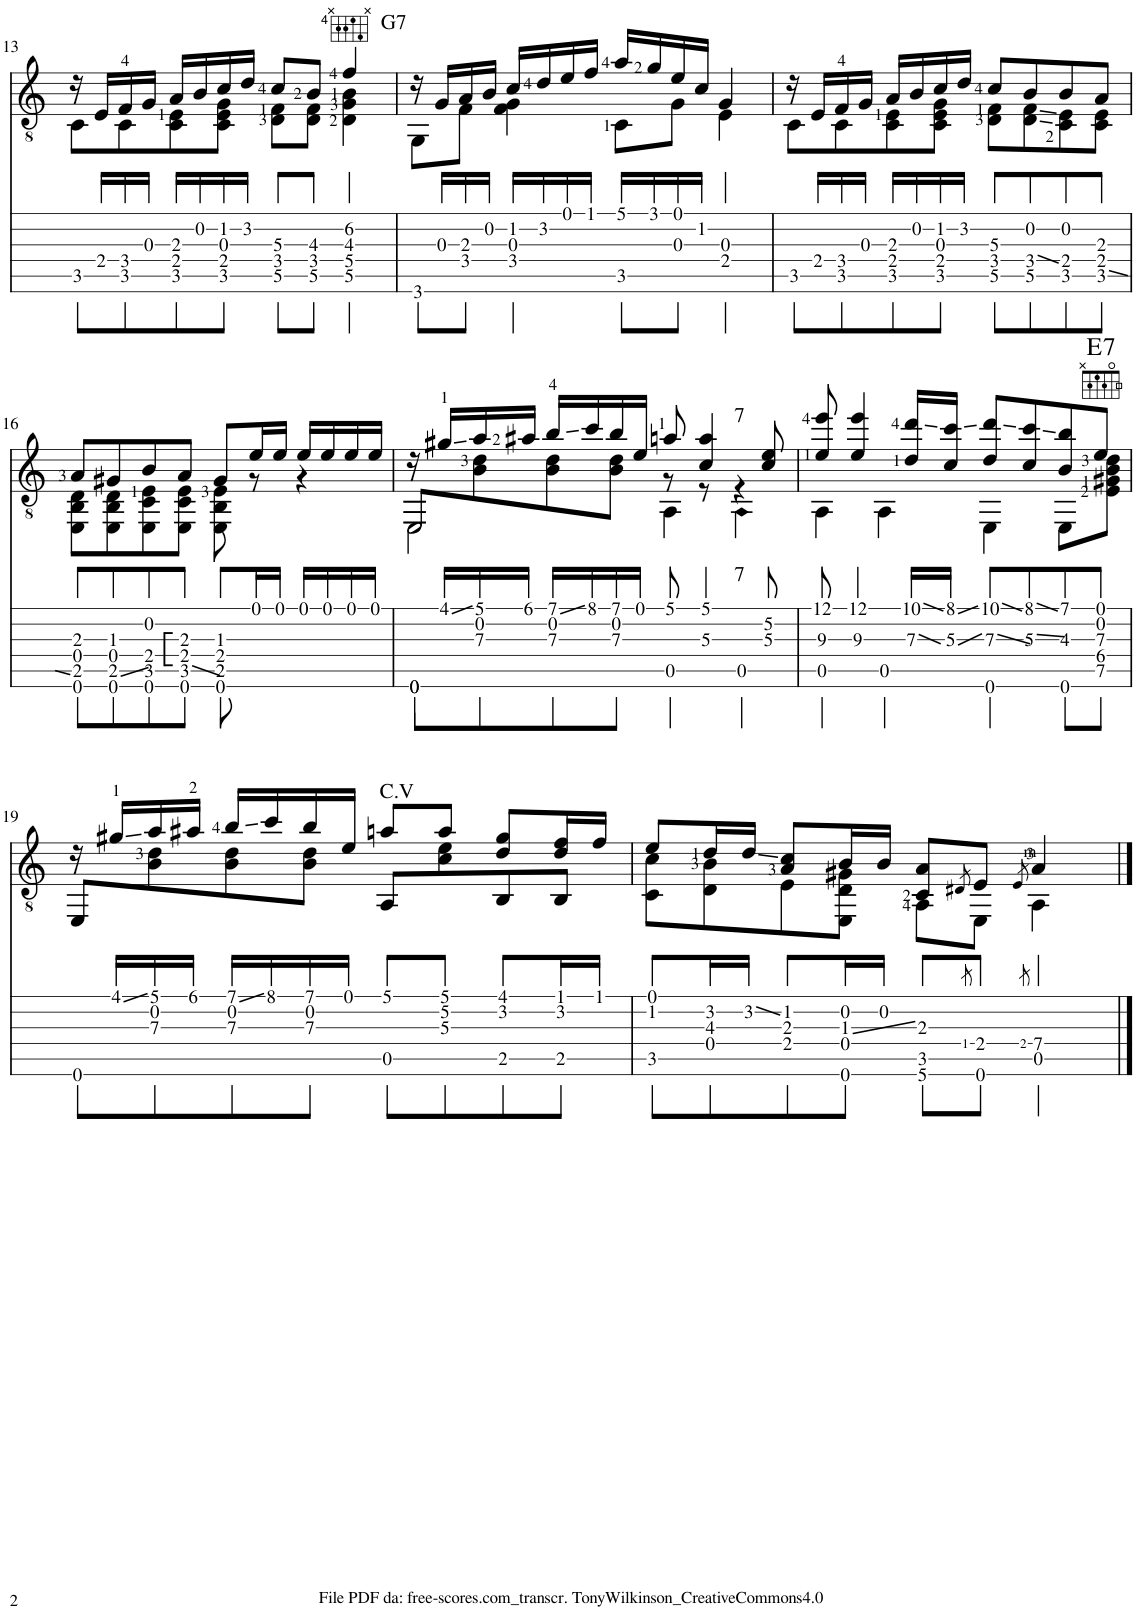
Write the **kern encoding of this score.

**kern	**kern	**harte
*part2	*part1	*part1
*staff2	*staff1	*
*I"Chitarra classica (Intavolatura)	*I"Guitar	*
!!LO:PB:g=z
*	*clefGv2	*
*k[]	*k[]	*
*M4/4	*M4/4	*
=13	=13	=13
*^	*^	*
16r	8C\L	16r	8C\L	.
16E/LL	.	16E/LL	.	.
16F/	8C\	16F/	8C\	.
16G/JJ	.	16G/JJ	.	.
16A/LL	8C\ 8E\	16A/LL	8C\ 8E\	.
16B/	.	16B/	.	.
16c/	8C\ 8E\ 8G\J	16c/	8C\ 8E\ 8G\J	.
16d/JJ	.	16d/JJ	.	.
8c/L	8D\ 8F\L	8c/L	8D\ 8F\L	.
8B/J	8D\ 8F\J	8B/J	8D\ 8F\J	.
!	!	!LO:TX:a:t=G7	!	!
4f/	4D\ 4G\ 4B\	4f/	4D\ 4G\ 4B\	.
=14	=14	=14	=14	=14
16r	8GG\L	16r	8GG\L	.
16G/LL	.	16G/LL	.	.
16A/	8F\J	16A/	8F\J	.
16B/JJ	.	16B/JJ	.	.
16c/LL	4F\ 4G\	16c/LL	4F\ 4G\	.
16d/	.	16d/	.	.
16e/	.	16e/	.	.
16f/JJ	.	16f/JJ	.	.
16a/LL	8C\L	16a/LL	8C\L	.
16g/	.	16g/	.	.
16e/	8G\J	16e/	8G\J	.
16c/JJ	.	16c/JJ	.	.
4G/	4E\	4G/	4E\	.
=15	=15	=15	=15	=15
16r	8C\L	16r	8C\L	.
16E/LL	.	16E/LL	.	.
16F/	8C\	16F/	8C\	.
16G/JJ	.	16G/JJ	.	.
16A/LL	8C\ 8E\	16A/LL	8C\ 8E\	.
16B/	.	16B/	.	.
16c/	8C\ 8E\ 8G\J	16c/	8C\ 8E\ 8G\J	.
16d/JJ	.	16d/JJ	.	.
8c/L	8D\ 8F\L	8c/L	8D\ 8F\L	.
8B/	8D\ 8F\	8B/	8D\ 8F\	.
8B/	8C\ 8E\	8B/	8C\ 8E\	.
8A/J	8C\ 8E\J	8A/J	8C\ 8E\J	.
!!LO:LB:g=z	!!
=16	=16	=16	=16	=16
8A/L	8EE\ 8BB\ 8D\L	8A/L	8EE\ 8BB\ 8D\L	.
8G#X/	8EE\ 8BB\ 8D\	8G#X/	8EE\ 8BB\ 8D\	.
8B/	8EE\ 8C\ 8E\	8B/	8EE\ 8C\ 8E\	.
8A/J	8EE\ 8C\ 8E\J	8A/J	8EE\ 8C\ 8E\J	.
8G#/L	8EE\ 8BB\ 8E\	8G#/L	8EE\ 8BB\ 8E\	.
16e/L	8r	16e/L	8r	.
16e/JJ	.	16e/JJ	.	.
16e/LL	4r	16e/LL	4r	.
16e/	.	16e/	.	.
16e/	.	16e/	.	.
16e/JJ	.	16e/JJ	.	.
=17	=17	=17	=17	=17
!	!LO:N:head=open	!	!LO:N:head=open	!
*	*^	*	*^	*
16r	8EE\L	2EE\	16r	8EE/L	2EE\	.
16g#X/LL	.	.	16g#X/LL	.	.	.
16a/	8d\ 8B\	.	16a/	8B\ 8d\	.	.
16a#X/JJ	.	.	16a#X/JJ	.	.	.
16b/LL	8d\ 8B\	.	16b/LL	8B\ 8d\	.	.
16cc/	.	.	16cc/	.	.	.
16b/	8d\ 8B\J	.	16b/	8B\ 8d\J	.	.
16e/JJ	.	.	16e/JJ	.	.	.
8an/	8r	4AA\	8an/	8r	4AA\	.
4c/ 4a/	8r	.	4c/ 4a/	8r	.	.
!	!	!	!	!LO:TX:a:t=7	!	!
!	!LO:TX:a:t=7	!	!	!	!	!
.	4r	4AA\	.	4r	4AA\	.
8c/ 8e/	.	.	8c/ 8e/	.	.	.
*	*v	*v	*	*	*	*
*	*	*	*v	*v	*
=18	=18	=18	=18	=18
8e/ 8ee/	4AA\	8e/ 8ee/	4AA\	.
4e/ 4ee/	.	4e/ 4ee/	.	.
.	4AA\	.	4AA\	.
16d/ 16dd/LL	.	16d/ 16dd/LL	.	.
16c/ 16cc/JJ	.	16c/ 16cc/JJ	.	.
8d/ 8dd/L	4EE\	8d/ 8dd/L	4EE\	.
8c/ 8cc/	.	8c/ 8cc/	.	.
8B/ 8b/	8EE\L	8B/ 8b/	8EE\L	.
!	!	!	!	!LO:H:kt=7
8e/J	8E\ 8G#X\ 8d\ 8B\J	8e/J	8E\ 8G#X\ 8B\ 8d\J	E:7
!!LO:LB:g=z	!!
=19	=19	=19	=19	=19
16r	8EE\L	16r	8EE/L	.
16g#X/LL	.	16g#X/LL	.	.
16a/	8d\ 8B\	16a/	8B\ 8d\	.
16a#X/JJ	.	16a#X/JJ	.	.
16b/LL	8d\ 8B\	16b/LL	8B\ 8d\	.
16cc/	.	16cc/	.	.
16b/	8d\ 8B\J	16b/	8B\ 8d\J	.
16e/JJ	.	16e/JJ	.	.
!	!	!LO:TX:a:t=C.V	!	!
8an/L	8AA\L	8an/L	8AA/L	.
8a/J	8c\ 8e\	8a/J	8c\ 8e\	.
8d/ 8g#/L	8BB\	8d/ 8g#/L	8BB/	.
16d/ 16f/L	8BB\J	16d/ 16f/L	8BB/J	.
16f/JJ	.	16f/JJ	.	.
=20	=20	=20	=20	=20
8e/L	8C\ 8c\L	8e/L	8C\ 8c\L	.
16d/L	8D\ 8B\	16d/L	8D\ 8B\	.
16d/JJ	.	16d/JJ	.	.
8A/ 8c/L	8E\	8A/ 8c/L	8E\	.
16B/L	8EE\ 8D\ 8G#X\J	16B/L	8EE\ 8D\ 8G#X\J	.
16B/JJ	.	16B/JJ	.	.
8C/ 8A/L	8AA\L	8C/ 8A/L	8AA\L	.
8qD#X/	.	8qD#X/	.	.
8E/J	8EE\J	8E/J	8EE\J	.
8qE/	.	8qE/	.	.
4A/	4AA\	4A/	4AA\	.
*v	*v	*	*	*
*	*v	*v	*
==	==	==
*-	*-	*-
